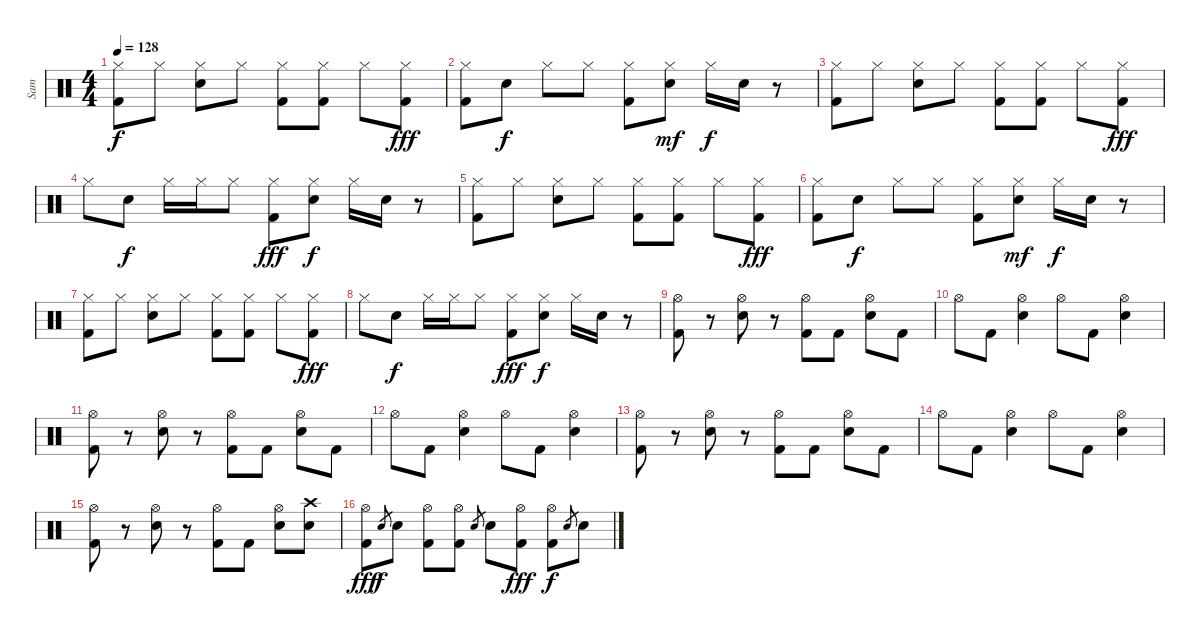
\track ("Sam" "Sam") {instrument percussion}
\staff {score}
\articulation defaults
\ts (4 4)
\tempo 128
\clef neutral
\ks c
("Hi-Hat (closed)" "Kick (hit) 2").8{dy f} "Hi-Hat (closed)".8 ("Hi-Hat (closed)" "Electric Snare (hit)").8 "Hi-Hat (closed)".8 ("Hi-Hat (closed)" "Kick (hit) 2").8 ("Hi-Hat (closed)" "Kick (hit) 2").8 "Hi-Hat (closed)".8 ("Hi-Hat (closed)" "Kick (hit) 2").8{dy fff} |
("Hi-Hat (closed)" "Kick (hit) 2").8 "Electric Snare (hit)".8{dy f} "Hi-Hat (closed)".8 "Hi-Hat (closed)".8 ("Hi-Hat (closed)" "Kick (hit) 2").8 ("Hi-Hat (closed)" "Electric Snare (hit)").8{dy mf} "Hi-Hat (closed)".16{dy f} "Electric Snare (hit)".16 r.8 |
("Hi-Hat (closed)" "Kick (hit) 2").8 "Hi-Hat (closed)".8 ("Hi-Hat (closed)" "Electric Snare (hit)").8 "Hi-Hat (closed)".8 ("Hi-Hat (closed)" "Kick (hit) 2").8 ("Hi-Hat (closed)" "Kick (hit) 2").8 "Hi-Hat (closed)".8 ("Hi-Hat (closed)" "Kick (hit) 2").8{dy fff} |
"Hi-Hat (closed)".8 "Electric Snare (hit)".8{dy f} "Hi-Hat (closed)".16 "Hi-Hat (closed)".16 "Hi-Hat (closed)".8 ("Hi-Hat (closed)" "Kick (hit) 2").8{dy fff} ("Hi-Hat (closed)" "Electric Snare (hit)").8{dy f} "Hi-Hat (closed)".16 "Electric Snare (hit)".16 r.8 |
("Hi-Hat (closed)" "Kick (hit) 2").8 "Hi-Hat (closed)".8 ("Hi-Hat (closed)" "Electric Snare (hit)").8 "Hi-Hat (closed)".8 ("Hi-Hat (closed)" "Kick (hit) 2").8 ("Hi-Hat (closed)" "Kick (hit) 2").8 "Hi-Hat (closed)".8 ("Hi-Hat (closed)" "Kick (hit) 2").8{dy fff} |
("Hi-Hat (closed)" "Kick (hit) 2").8 "Electric Snare (hit)".8{dy f} "Hi-Hat (closed)".8 "Hi-Hat (closed)".8 ("Hi-Hat (closed)" "Kick (hit) 2").8 ("Hi-Hat (closed)" "Electric Snare (hit)").8{dy mf} "Hi-Hat (closed)".16{dy f} "Electric Snare (hit)".16 r.8 |
("Hi-Hat (closed)" "Kick (hit) 2").8 "Hi-Hat (closed)".8 ("Hi-Hat (closed)" "Electric Snare (hit)").8 "Hi-Hat (closed)".8 ("Hi-Hat (closed)" "Kick (hit) 2").8 ("Hi-Hat (closed)" "Kick (hit) 2").8 "Hi-Hat (closed)".8 ("Hi-Hat (closed)" "Kick (hit) 2").8{dy fff} |
"Hi-Hat (closed)".8 "Electric Snare (hit)".8{dy f} "Hi-Hat (closed)".16 "Hi-Hat (closed)".16 "Hi-Hat (closed)".8 ("Hi-Hat (closed)" "Kick (hit) 2").8{dy fff} ("Hi-Hat (closed)" "Electric Snare (hit)").8{dy f} "Hi-Hat (closed)".16 "Electric Snare (hit)".16 r.8 |
("Hi-Hat (open)" "Kick (hit) 2").8 r.8 ("Hi-Hat (open)" "Electric Snare (hit)").8 r.8 ("Hi-Hat (open)" "Kick (hit) 2").8 "Kick (hit) 2".8 ("Hi-Hat (open)" "Electric Snare (hit)").8 "Kick (hit) 2".8 |
"Hi-Hat (open)".8 "Kick (hit) 2".8 ("Hi-Hat (open)" "Electric Snare (hit)").4 "Hi-Hat (open)".8 "Kick (hit) 2".8 ("Hi-Hat (open)" "Electric Snare (hit)").4 |
("Hi-Hat (open)" "Kick (hit) 2").8 r.8 ("Hi-Hat (open)" "Electric Snare (hit)").8 r.8 ("Hi-Hat (open)" "Kick (hit) 2").8 "Kick (hit) 2".8 ("Hi-Hat (open)" "Electric Snare (hit)").8 "Kick (hit) 2".8 |
"Hi-Hat (open)".8 "Kick (hit) 2".8 ("Hi-Hat (open)" "Electric Snare (hit)").4 "Hi-Hat (open)".8 "Kick (hit) 2".8 ("Hi-Hat (open)" "Electric Snare (hit)").4 |
("Hi-Hat (open)" "Kick (hit) 2").8 r.8 ("Hi-Hat (open)" "Electric Snare (hit)").8 r.8 ("Hi-Hat (open)" "Kick (hit) 2").8 "Kick (hit) 2".8 ("Hi-Hat (open)" "Electric Snare (hit)").8 "Kick (hit) 2".8 |
"Hi-Hat (open)".8 "Kick (hit) 2".8 ("Hi-Hat (open)" "Electric Snare (hit)").4 "Hi-Hat (open)".8 "Kick (hit) 2".8 ("Hi-Hat (open)" "Electric Snare (hit)").4 |
("Hi-Hat (open)" "Kick (hit) 2").8 r.8 ("Hi-Hat (open)" "Electric Snare (hit)").8 r.8 ("Hi-Hat (open)" "Kick (hit) 2").8 "Kick (hit) 2".8 ("Hi-Hat (open)" "Electric Snare (hit)").8 ("Crash high (hit)" "Electric Snare (hit)").8 |
("Hi-Hat (open)" "Kick (hit) 2").8{dy fff} "Electric Snare (hit)".8{gr dy f} "Electric Snare (hit)".8 ("Hi-Hat (open)" "Kick (hit) 2").8 ("Hi-Hat (open)" "Kick (hit) 2").8 "Electric Snare (hit)".8{gr} "Electric Snare (hit)".8 ("Hi-Hat (open)" "Kick (hit) 2").8{dy fff} ("Hi-Hat (open)" "Kick (hit) 2").8{dy f} "Electric Snare (hit)".8{gr} "Electric Snare (hit)".8
